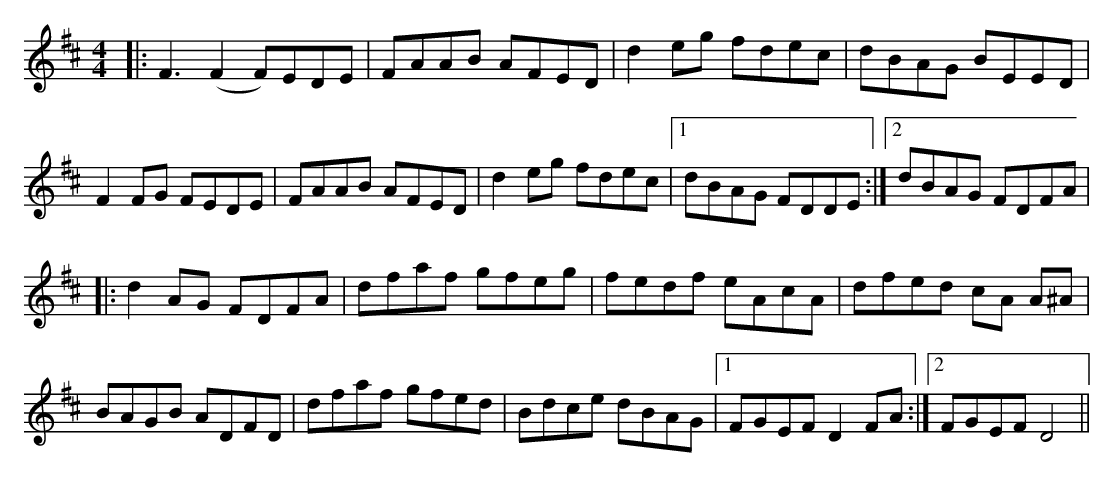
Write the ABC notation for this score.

X:1
M:4/4
K:D
|:F3 (F2 F)EDE|FAAB AFED|d2eg fdec|dBAG BEED|
F2FG FEDE|FAAB AFED|d2eg fdec|1 dBAG FDDE:|2 dBAG FDFA|
|:d2AG FDFA|dfaf gfeg|fedf eAcA|dfed cA A^A|
BAGB ADFD|dfaf gfed|Bdce dBAG|1 FGEF D2FA:|2 FGEF D4||
